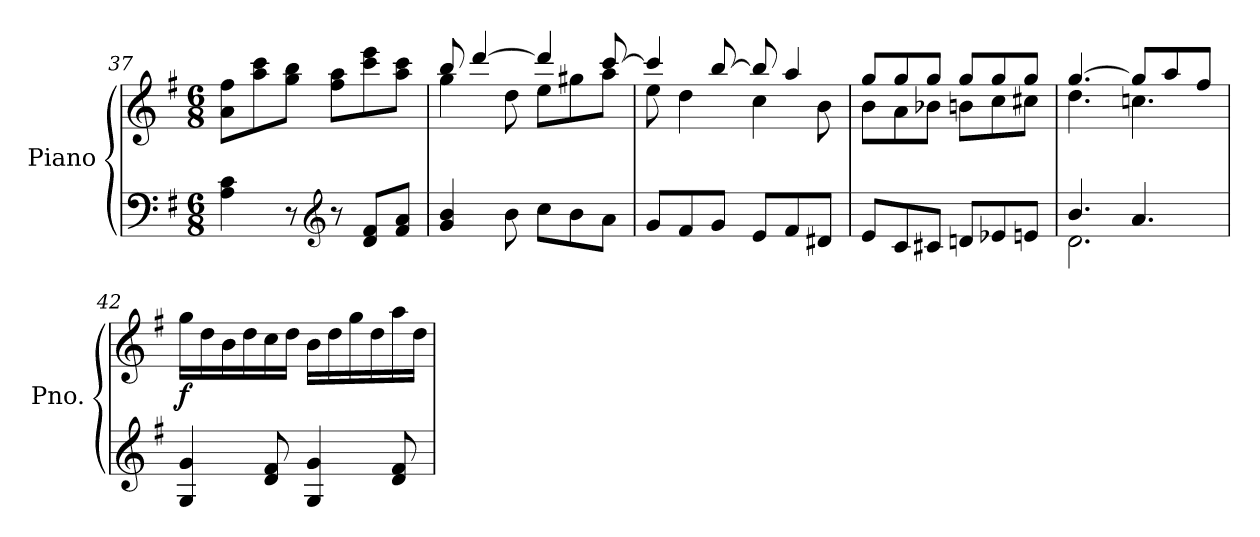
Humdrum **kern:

**kern	**kern	**dynam
*part1	*part1	*part1
*staff2	*staff1	*staff1/2
*I"Piano	*	*
*I'Pno.	*	*
*clefF4	*clefG2	*
*k[f#]	*k[f#]	*
*M6/8	*M6/8	*
=37	=37	=37
4A\ 4c\	8a\ 8ff#\L	.
.	8aa\ 8ccc\	.
8r	8gg\ 8bb\J	.
*clefG2	*	*
8r	8ff#\ 8aa\L	.
8d/ 8f#/L	8ccc\ 8eee\	.
8f#/ 8a/J	8aa\ 8ccc\J	.
=38	=38	=38
*	*^	*
4g/ 4b/	8bb/	4gg\	.
.	[4ddd/	.	.
8b\	.	8dd\	.
8cc\L	4ddd/]	8ee\L	.
8b\	.	8gg#X\	.
8a\J	[8ccc/	8aa\J	.
=39	=39	=39	=39
8g/L	4ccc/]	8ee\	.
8f#/	.	4dd\	.
8g/J	[8bb/	.	.
8e/L	8bb/]	4cc\	.
8f#/	4aa/	.	.
8d#X/J	.	8b\	.
=40	=40	=40	=40
8e/L	8gg/L	8b\L	.
8c/	8gg/	8a\	.
8c#X/J	8gg/J	8b-X\J	.
8dn/L	8gg/L	8bn\L	.
8e-X/	8gg/	8cc\	.
8en/J	8gg/J	8cc#X\J	.
=41	=41	=41	=41
*^	*	*	*
4.b/	2.d\	[4.gg/	4.dd\	.
4.a/	.	8gg/L]	4.ccn\	.
.	.	8aa/	.	.
.	.	8ff#/J	.	.
*v	*v	*	*	*
*	*v	*v	*
!!LO:LB:g=z
=42	=42	=42
!	!	!LO:DY:b
4G/ 4g/	16gg\LL	f
.	16dd\	.
.	16b\	.
.	16dd\	.
8d/ 8f#/	16cc\	.
.	16dd\JJ	.
4G/ 4g/	16b\LL	.
.	16dd\	.
.	16gg\	.
.	16dd\	.
8d/ 8f#/	16aa\	.
.	16dd\JJ	.
=	=	=
*-	*-	*-
